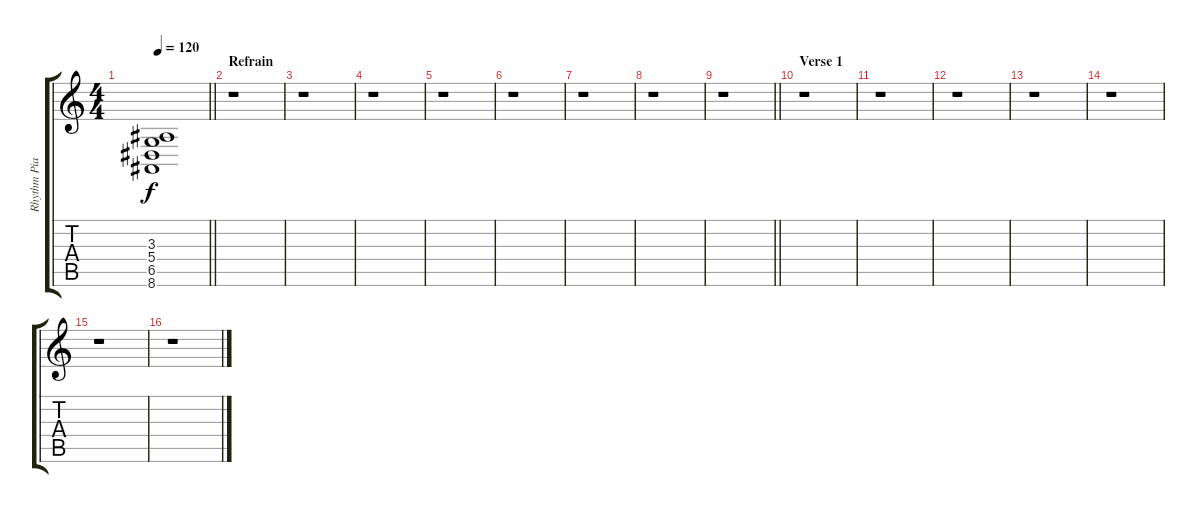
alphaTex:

\track ("Rhythm Piano" "Rhythm Pia") {instrument brightacousticpiano}
\staff {score tabs}
\tuning (E4 B3 G3 D3 A2 D2) {hide}
\ts (4 4)
\tempo 120
\clef g2
\barLineRight lightlight
\ks c
(3.3{t} 5.4{t} 6.5{t} 8.6{t}).1{dy f} |
\section ("" "Refrain")
r.1 |
r.1 |
r.1 |
r.1 |
r.1 |
r.1 |
r.1 |
\barLineRight lightlight
r.1 |
\section ("" "Verse 1")
r.1 |
r.1 |
r.1 |
r.1 |
r.1 |
r.1 |
r.1
